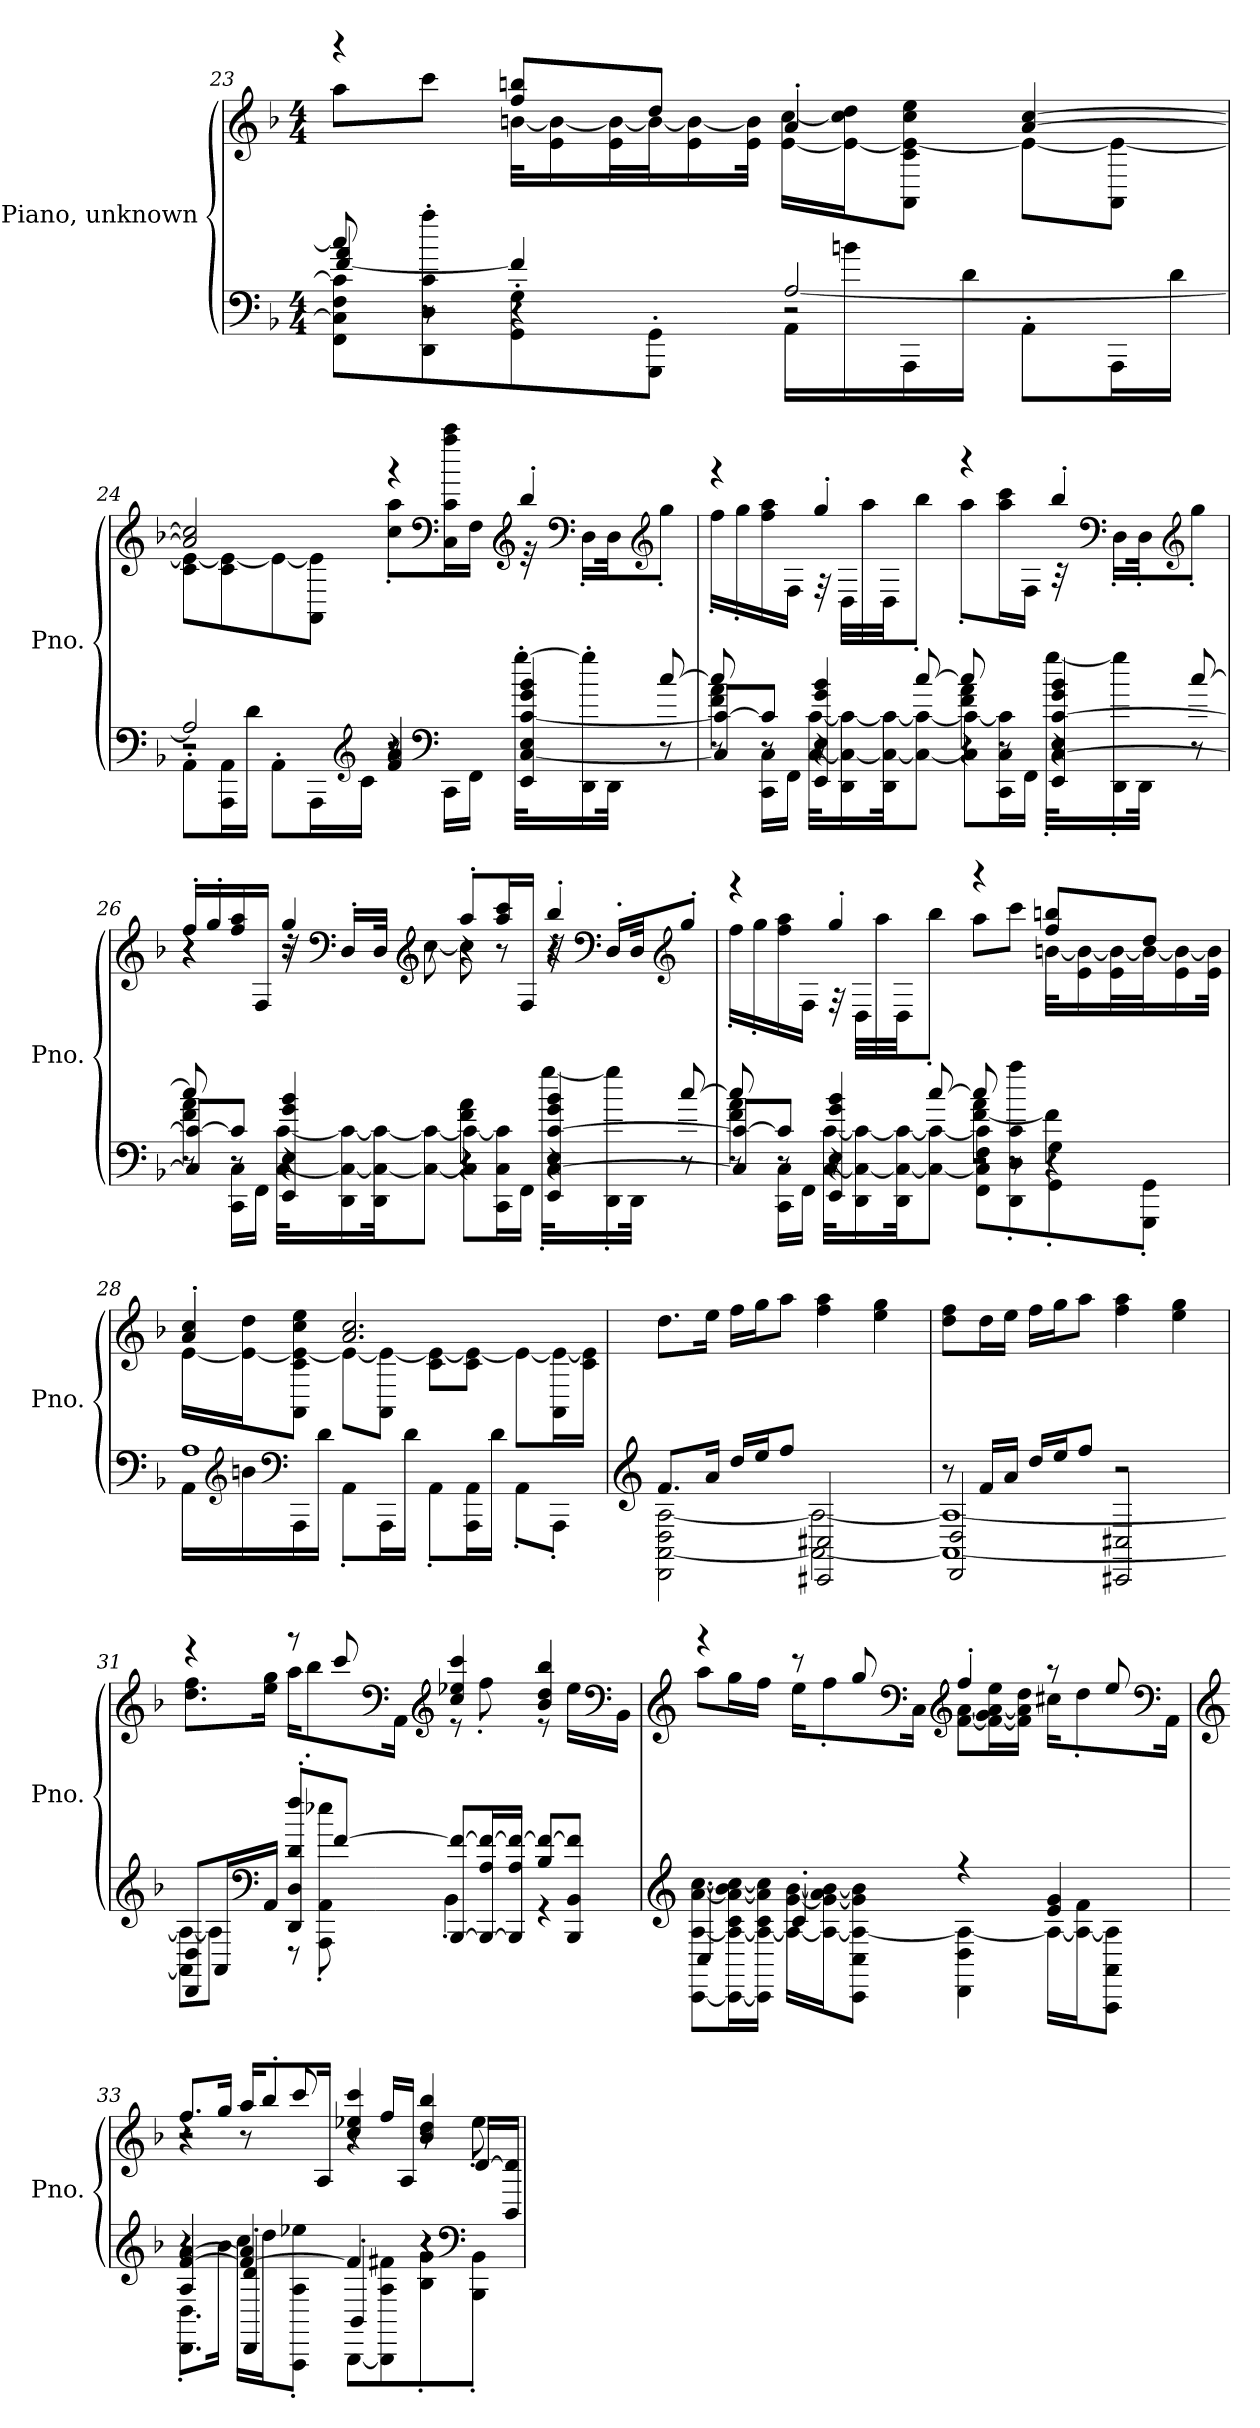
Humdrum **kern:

**kern	**kern
*part1	*part1
*staff2	*staff1
*I"Piano, unknown	*
*I'Pno.	*
!!LO:LB:g=z
*clefF4	*clefG2
*k[b-]	*k[b-]
*M4/4	*M4/4
=23	=23
*^	*^
*	*^	*	*
8cc/]	[4f/ 4a/	8FF\ 8C\] 8F\ 8c\]L	4r	8aa\L
8r	.	8DD\' 8D\' 8c\' 8aa\'	.	8ccc\J
4r	4f/]	8GG\' 8G\'	8ff/ 8bbn/L	[32bn\KLL
.	.	.	.	16e\ 16b\_
.	.	.	.	32e\ 32b\_L
.	.	8GGG\' 8GG\'J	8dd/J	32b\J_
.	.	.	.	16e\ 16b\_
.	.	.	.	32e\ 32b\]JJk
2r	[2A/	16AA\LL	4a'/	[16e\ [16cc\LL
.	.	16bn\	.	16e\_ 16cc\] 16dd\J
.	.	16AAA\	.	8AA\ 8c\ 8e\_ 8cc\ 8ee\J
.	.	16d\JJ	.	.
.	.	8AA'\L	[4a/ [4cc/	8e\L_
.	.	16AAA\L	.	8AA\ 8e\_J
.	.	16d\JJ	.	.
!!LO:LB:g=z	!!
=24	=24	=24	=24	=24
2r	2A/]	8AA'\L	2a/] 2cc/]	8c\ 8e\_L
.	.	16AAA\ 16AA\L	.	8c\ 8e\_
.	.	16d\JJ	.	.
.	.	8AA'\L	.	8e\_
.	.	16AAA\L	.	8AA\ 8e\]J
*clefG2	*	*	*	*
.	.	16c\JJ	.	.
4r	4f/ 4a/	8r	4r	8cc\' 8aa\'L
*clefF4	*	*	*clefF4	*
.	.	16CC\LL	.	16C\ 16c\ 16aa\ 16ccc\L
.	.	16FF\JJ	.	16F\JJ
*	*	*	*clefG2	*
8r	4EE/ [4C/ 4E/ [4c/ 4g/ 4b-/	[32gg'\KLL	4bb-'/	32r
*	*	*	*clefF4	*
.	.	16DD\' 16gg\]'	.	16D'\LL
.	.	32DD\JJk	.	32D\JK
*	*	*	*clefG2	*
[8cc/	.	8r	.	8gg'\J
!!LO:PB:g=z	!!
=25	=25	=25	=25	=25
*	*	*^	*	*
8cc/]	4f\ 4a\	8C/] 8c/_L	8r	4r	16ff'\LL
.	.	.	.	.	16gg'\
8r	.	8c/J]	16CC\ 16C\LL	.	16ff\ 16aa\
.	.	.	16FF\JJ	.	16F\JJ
8r	4r	4EE/ 4E/ 4g/ 4b-/	[32C\ [32c\KLL	4gg'/	32r
.	.	.	16DD\ 16C\_ 16c\_	.	32D\LLL
.	.	.	.	.	32aa\
.	.	.	32DD\ 32C\_ 32c\_JK	.	32D\JJ
[8cc/	.	.	8C\_ 8c\_J	.	8bb-'\J
8cc/]	4f\ 4a\	4r	8C\] 8c\_L	4r	8aa'\L
8r	.	.	16CC\ 16C\ 16c\]L	.	16aa\ 16ccc\L
.	.	.	16FF\JJ	.	16F\JJ
8r	4r	4EE/ [4C/ 4E/ [4c/ 4g/ 4b-/	[32gg'\KLL	4bb-'/	32r
*	*	*	*	*clefF4	*
.	.	.	16DD\' 16gg\]'	.	16D'\LL
.	.	.	32DD\JJk	.	32D'\JK
*	*	*	*	*clefG2	*
[8cc/	.	.	8r	.	8gg'\J
!!LO:LB:g=z
=26	=26	=26	=26	=26	=26
*	*	*	*	*	*^
8cc/]	4f\ 4a\	8C/] 8c/_L	8r	4r	4r	16ff'/LL
.	.	.	.	.	.	16gg'/
8r	.	8c/J]	16CC\ 16C\LL	.	.	16ff/ 16aa/
.	.	.	16FF\JJ	.	.	16F/JJ
4r	4r	4EE/ 4E/ 4g/ 4b-/	[32C\ [32c\KLL	4gg/	8r	32r
*	*	*	*	*clefF4	*	*
.	.	.	16DD\ 16C\_ 16c\_	.	.	16D'/LL
.	.	.	32DD\ 32C\_ 32c\_JK	.	.	32D/JJk
*	*	*	*	*clefG2	*	*
.	.	.	8C\_ 8c\_J	.	[8cc\	8r
4r	4f\ 4a\	4r	8C\] 8c\_L	4r	8cc\]	8aa'/L
.	.	.	16CC\ 16C\ 16c\]L	.	8r	16aa/ 16ccc/L
.	.	.	16FF\JJ	.	.	16F/JJ
8r	4r	4EE/ [4C/ 4E/ [4c/ 4g/ 4b-/	[32gg'\KLL	4bb-'/	4r	32r
*	*	*	*	*clefF4	*	*
.	.	.	16DD\' 16gg\]'	.	.	16D'/LL
.	.	.	32DD\JJk	.	.	32D/JK
*	*	*	*	*clefG2	*	*
[8cc/	.	.	8r	.	.	8gg'/J
*	*	*	*	*	*v	*v
!!LO:LB:g=z
=27	=27	=27	=27	=27	=27
8cc/]	4f\ 4a\	8C/] 8c/_L	8r	4r	16ff'\LL
.	.	.	.	.	16gg'\
8r	.	8c/J]	16CC\ 16C\LL	.	16ff\ 16aa\
.	.	.	16FF\JJ	.	16F\JJ
8r	4r	4EE/ 4E/ 4g/ 4b-/	[32C\ [32c\KLL	4gg'/	32r
.	.	.	16DD\ 16C\_ 16c\_	.	32D\LLL
.	.	.	.	.	32aa\
.	.	.	32DD\ 32C\_ 32c\_JK	.	32D\JJ
[8cc/	.	.	8C\_ 8c\_J	.	8bb-'\J
8cc/]	[4f\ 4a\	2r	8FF\ 8C\] 8F\ 8c\]L	4r	8aa\L
8r	.	.	8DD\' 8D\' 8c\' 8aa\'	.	8ccc\J
4r	4f\]	.	8GG\' 8G\'	8ff/ 8bbn/L	[32bn\KLL
.	.	.	.	.	16e\ 16b\_
.	.	.	.	.	32e\ 32b\_L
.	.	.	8GGG\' 8GG\'J	8dd/J	32b\J_
.	.	.	.	.	16e\ 16b\_
.	.	.	.	.	32e\ 32b\]JJk
*	*v	*v	*v	*	*
=28	=28	=28	=28
1A	16AA\LL	4a/' 4cc/'	[16e\LL
*clefG2	*	*	*
.	16bn\	.	16e\_ 16dd\J
*clefF4	*	*	*
.	16AAA\	.	8AA\ 8c\ 8e\_ 8cc\ 8ee\J
.	16d\JJ	.	.
.	8AA'\L	2.a/ 2.cc/	8e\L_
.	16AAA\L	.	8AA\ 8e\_J
.	16d\JJ	.	.
.	8AA'\L	.	8c\ 8e\_L
.	16AAA\ 16AA\L	.	8c\ 8e\_J
.	16d\JJ	.	.
.	8AA'\L	.	8e\L_
.	8AAA'\J	.	16AA\ 16e\_L
.	.	.	16c\ 16e\]JJ
*	*	*v	*v
!!LO:LB:g=z
=29	=29	=29
*clefG2	*	*
8.f/L	2DD\ [2AA\ 2D\ [2A\	8.dd\L
16a/Jk	.	16ee\Jk
16dd/LL	.	16ff\LL
16ee/J	.	16gg\J
8ff/J	.	8aa\J
2CC#X/ 2C#X/	2AA\_ 2A\_	4ff\ 4aa\
.	.	4ee\ 4gg\
=30	=30	=30
*	*^	*
8r	1AA_ 1A_	2DD/ 2D/	8dd\ 8ff\L
16f/LL	.	.	16dd\L
16a/JJ	.	.	16ee\JJ
16dd/LL	.	.	16ff\LL
16ee/J	.	.	16gg\J
8ff/J	.	.	8aa\J
2CC#X/ 2C#X/	.	2r	4ff\ 4aa\
.	.	.	4ee\ 4gg\
*	*v	*v	*
=31	=31	=31
*	*	*^
8DD/ 8D/L	8AA\] 8A\_L	4r	8.dd\ 8.ff\L
16AA/L	8A\J]	.	.
*clefF4	*	*	*
16AA/JJ	.	.	16ee\ 16gg\Jk
8DD/' 8D/' 8d/' 8ff/'L	8r	8r	16aa\KL
.	.	.	8bb-'\
[8f/J	8AAA\' 8AA\' 8ee-X\'	8ccc/	.
*	*	*clefF4	*
.	.	.	16AA\Jk
*	*	*clefG2	*
[8BBB-/ 8f/_L	4BB-'\	4cc/ 4ee-X/ 4ccc/	8r
16BBB-/_ 16A/ 16f/_L	.	.	8ff'\
16BBB-/] 16A/ 16f/_JJ	.	.	.
8B-/ 8f/_L	4r	4b-/ 4dd/ 4bb-/	8r
8BBB-/ 8BB-/ 8f/]J	.	.	16ee-\LL
*	*	*clefF4	*
.	.	.	16BB-\JJ
!!LO:LB:g=z	!!
=32	=32	=32	=32
*clefG2	*	*clefG2	*
4C'/	[8CC\ [8A\ [8a\ [8cc\L	4r	8aa\L
.	16CC\_ 16A\_ 16c\ 16a\_ 16b-\ 16cc\_L	.	16gg\L
.	16CC\] 16A\_ 16c\ 16a\] 16cc\]JJ	.	16ff\JJ
4c'/	16A\_ [16g\ [16b-\LL	8r	16ee\KL
.	16A\_ 16g\_ 16a\ 16b-\_J	.	8ff'\
.	8CC\ 8C\ 8A\_ 8g\] 8b-\]J	8gg/	.
*	*	*clefF4	*
.	.	.	16C\Jk
*	*	*clefG2	*
4r	4DD\ 4D\ 4A\_	4ff'/	[8f\ [8a\L
.	.	.	16f\_ 16g\ 16a\_ 16ee\L
.	.	.	16f\] 16a\] 16dd\JJ
4e/ 4g/	16A\LL_	8r	16cc#X\KL
.	16A\_ 16f\J	.	8dd'\
.	8AAA\ 8AA\ 8A\]J	8ee/	.
*	*	*clefF4	*
.	.	.	16AA\Jk
*v	*v	*	*
*	*v	*v
!!LO:LB:g=z
=33	=33
*	*clefG2
*^	*^
*	*^	*	*^
4A/ [4f/ [4a/	8.DD\' 8.D\'L	4r	4r	2r	8.ff/L
.	16b-\Jk	.	.	.	16gg/Jk
4f/_ 4a/]	16cc\LL	4DD/' 4d/'	8r	.	16aa/KL
.	16dd\J	.	.	.	8bb-'/
.	8AAA\' 8A\' 8ee-X\'J	.	8ccc/	.	.
.	.	.	.	.	16A/Jk
4f/]	[8BBB-\L	4BB-'/	4cc/ 4ee-X/ 4ccc/	4r	8r
.	8BBB-\] 8A\ 8f#X\	.	.	.	16ff/LL
.	.	.	.	.	16A/JJ
4r	8B-\' 8g\'	4r	4b-/ 4dd/ 4bb-/	8r	8r
*clefF4	*	*	*	*	*
.	8BBB-\' 8BB-\'J	.	.	8ee-'\	[16d/LL
.	.	.	.	.	16BB-/ 16d/]JJ
*v	*v	*v	*	*	*
*	*v	*v	*v
=	=
*-	*-
